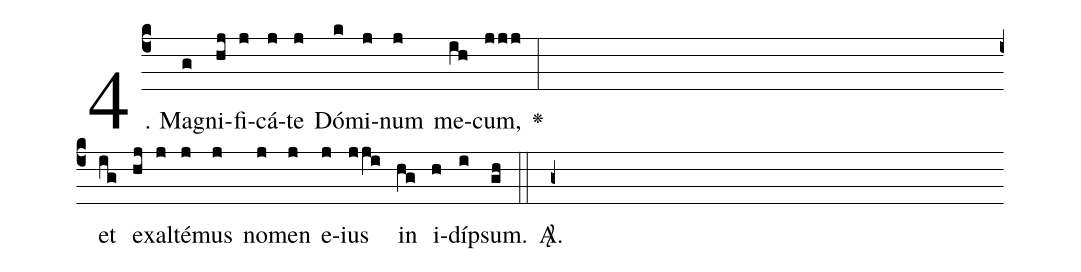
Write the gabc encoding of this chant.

%%
(c4)4. Ma(g)gni(hj)fi(j)cá(j)te(j) Dó(k)mi(j)num(j) me(ih)cum,(jjj) <v>\greheightstar</v>(:Z)
et(ig) e(hj)xal(j)té(j)mus(j) no(j)men(j) e(j)ius(j/ji) in(hg) i(h)dí(i)psum.(gh) (::) <sp>A/</sp>.(g+)
